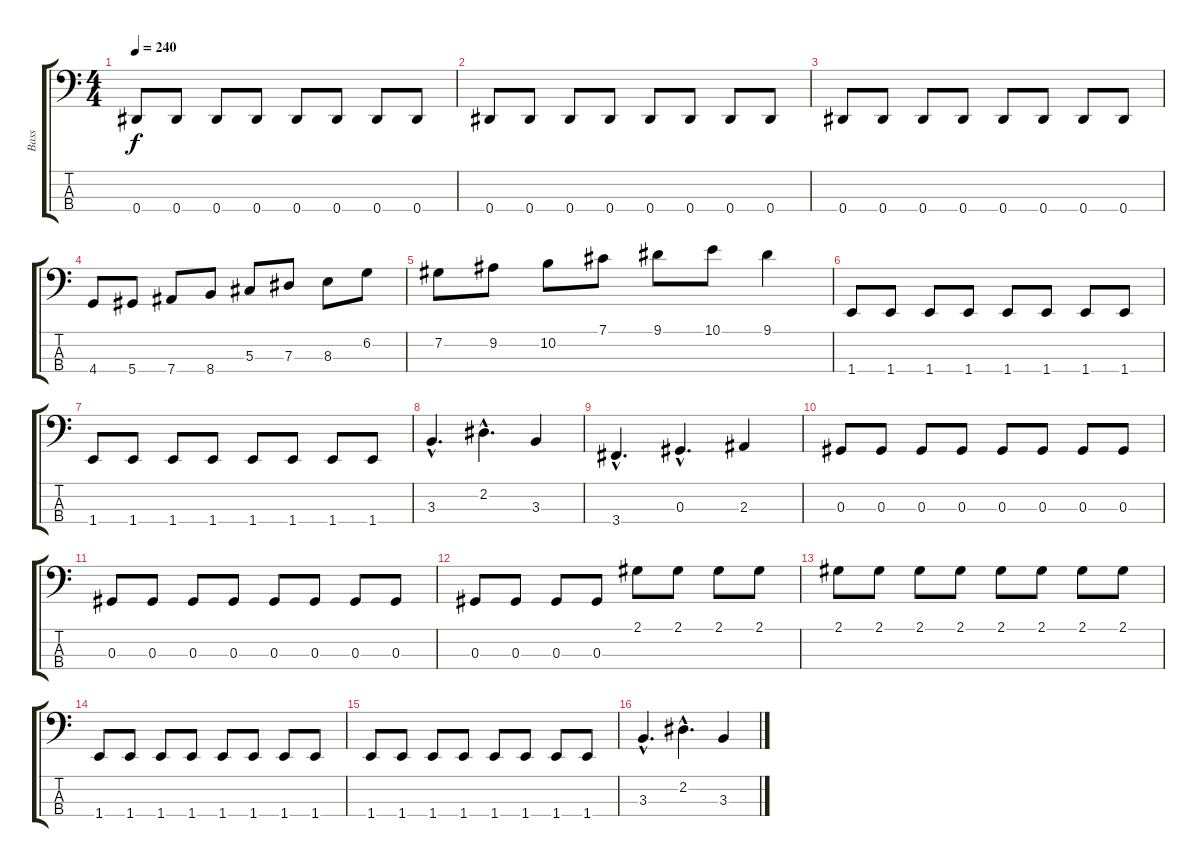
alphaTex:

\track ("Bass" "Bass") {instrument electricbasspick}
\staff {score tabs}
\tuning (Gb2 Db2 Ab1 Eb1) {hide}
\ts (4 4)
\tempo 240
\clef f4
\ks c
0.4.8{dy f} 0.4.8 0.4.8 0.4.8 0.4.8 0.4.8 0.4.8 0.4.8 |
0.4.8 0.4.8 0.4.8 0.4.8 0.4.8 0.4.8 0.4.8 0.4.8 |
0.4.8 0.4.8 0.4.8 0.4.8 0.4.8 0.4.8 0.4.8 0.4.8 |
4.4.8 5.4.8 7.4.8 8.4.8 5.3.8 7.3.8 8.3.8 6.2.8 |
7.2.8 9.2.8 10.2.8 7.1.8 9.1.8 10.1.8 9.1.4 |
1.4.8 1.4.8 1.4.8 1.4.8 1.4.8 1.4.8 1.4.8 1.4.8 |
1.4.8 1.4.8 1.4.8 1.4.8 1.4.8 1.4.8 1.4.8 1.4.8 |
3.3{hac}.4{d} 2.2{hac}.4{d} 3.3.4 |
3.4{hac}.4{d} 0.3{hac}.4{d} 2.3.4 |
0.3.8 0.3.8 0.3.8 0.3.8 0.3.8 0.3.8 0.3.8 0.3.8 |
0.3.8 0.3.8 0.3.8 0.3.8 0.3.8 0.3.8 0.3.8 0.3.8 |
0.3.8 0.3.8 0.3.8 0.3.8 2.1.8 2.1.8 2.1.8 2.1.8 |
2.1.8 2.1.8 2.1.8 2.1.8 2.1.8 2.1.8 2.1.8 2.1.8 |
1.4.8 1.4.8 1.4.8 1.4.8 1.4.8 1.4.8 1.4.8 1.4.8 |
1.4.8 1.4.8 1.4.8 1.4.8 1.4.8 1.4.8 1.4.8 1.4.8 |
3.3{hac}.4{d} 2.2{hac}.4{d} 3.3.4
